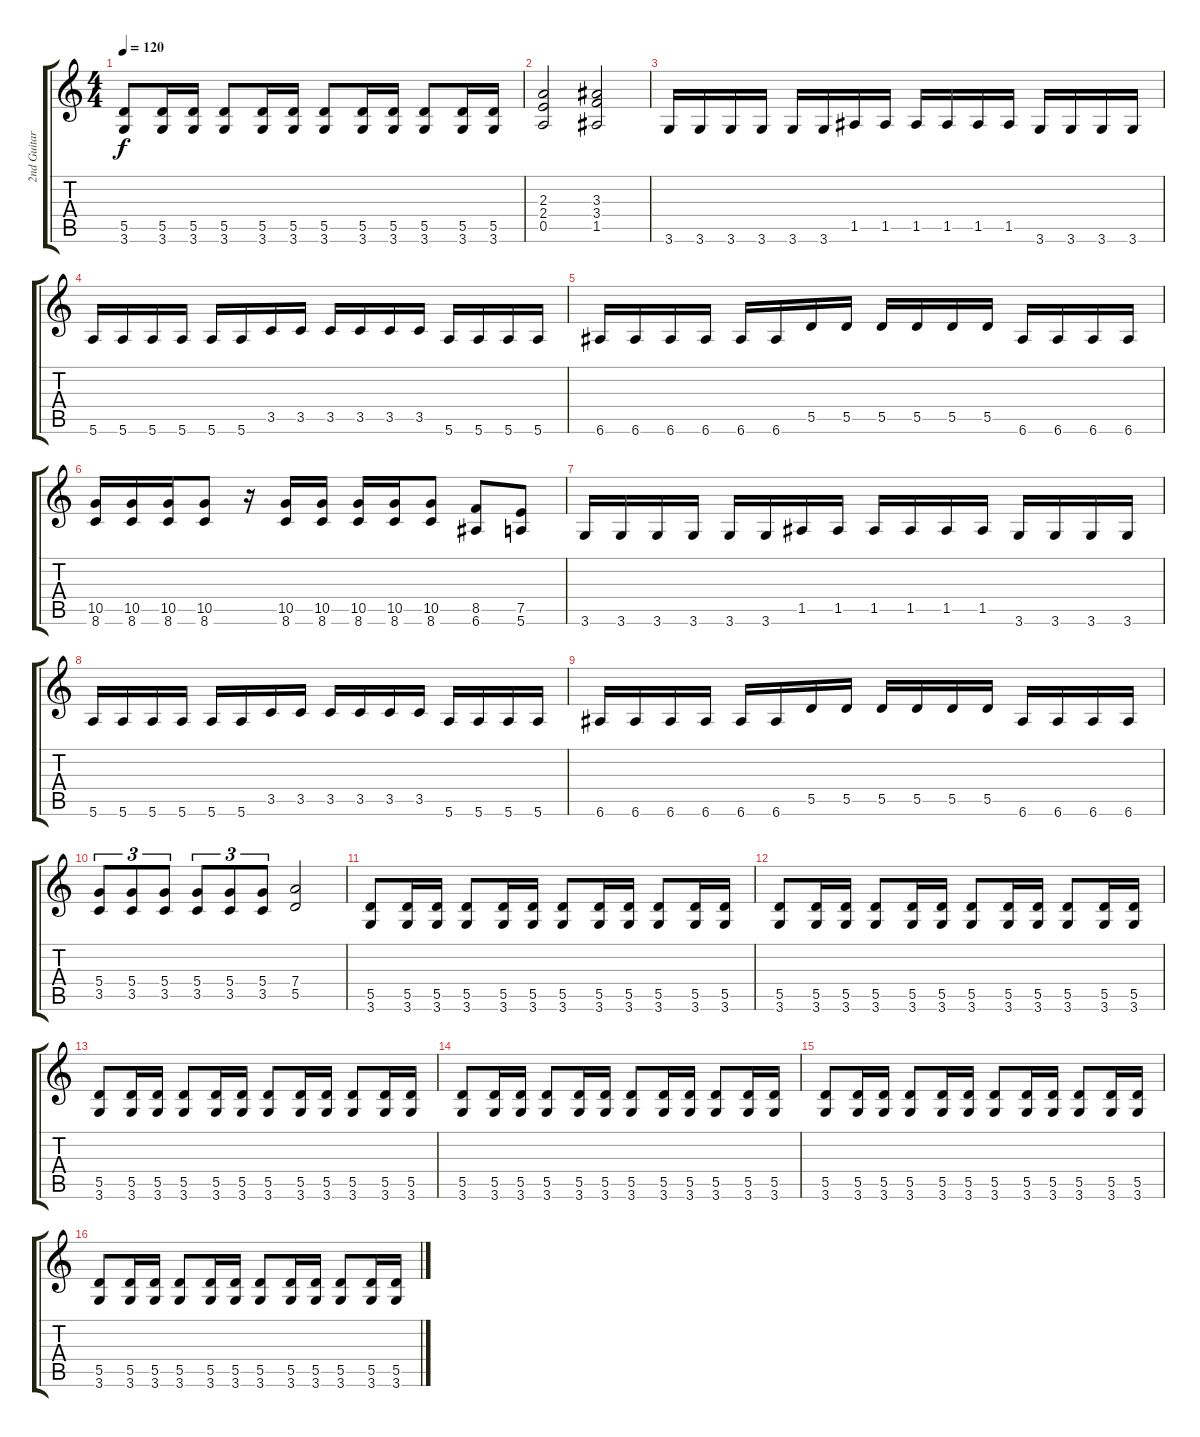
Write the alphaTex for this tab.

\track ("2nd Guitar" "2nd Guitar") {instrument distortionguitar}
\staff {score tabs}
\tuning (E4 B3 G3 D3 A2 E2) {hide}
\ts (4 4)
\tempo 120
\clef g2
\ks c
(5.5 3.6).8{dy f} (5.5 3.6).16 (5.5 3.6).16 (5.5 3.6).8 (5.5 3.6).16 (5.5 3.6).16 (5.5 3.6).8 (5.5 3.6).16 (5.5 3.6).16 (5.5 3.6).8 (5.5 3.6).16 (5.5 3.6).16 |
(2.3 2.4 0.5).2 (3.3 3.4 1.5).2 |
3.6.16 3.6.16 3.6.16 3.6.16 3.6.16 3.6.16 1.5.16 1.5.16 1.5.16 1.5.16 1.5.16 1.5.16 3.6.16 3.6.16 3.6.16 3.6.16 |
5.6.16 5.6.16 5.6.16 5.6.16 5.6.16 5.6.16 3.5.16 3.5.16 3.5.16 3.5.16 3.5.16 3.5.16 5.6.16 5.6.16 5.6.16 5.6.16 |
6.6.16 6.6.16 6.6.16 6.6.16 6.6.16 6.6.16 5.5.16 5.5.16 5.5.16 5.5.16 5.5.16 5.5.16 6.6.16 6.6.16 6.6.16 6.6.16 |
(10.5 8.6).16 (10.5 8.6).16 (10.5 8.6).16 (10.5 8.6).8 r.16 (10.5 8.6).16 (10.5 8.6).16 (10.5 8.6).16 (10.5 8.6).16 (10.5 8.6).8 (8.5 6.6).8 (7.5 5.6).8 |
3.6.16 3.6.16 3.6.16 3.6.16 3.6.16 3.6.16 1.5.16 1.5.16 1.5.16 1.5.16 1.5.16 1.5.16 3.6.16 3.6.16 3.6.16 3.6.16 |
5.6.16 5.6.16 5.6.16 5.6.16 5.6.16 5.6.16 3.5.16 3.5.16 3.5.16 3.5.16 3.5.16 3.5.16 5.6.16 5.6.16 5.6.16 5.6.16 |
6.6.16 6.6.16 6.6.16 6.6.16 6.6.16 6.6.16 5.5.16 5.5.16 5.5.16 5.5.16 5.5.16 5.5.16 6.6.16 6.6.16 6.6.16 6.6.16 |
(5.4 3.5).8{tu (3 2)} (5.4 3.5).8{tu (3 2)} (5.4 3.5).8{tu (3 2)} (5.4 3.5).8{tu (3 2)} (5.4 3.5).8{tu (3 2)} (5.4 3.5).8{tu (3 2)} (7.4 5.5).2 |
(5.5 3.6).8 (5.5 3.6).16 (5.5 3.6).16 (5.5 3.6).8 (5.5 3.6).16 (5.5 3.6).16 (5.5 3.6).8 (5.5 3.6).16 (5.5 3.6).16 (5.5 3.6).8 (5.5 3.6).16 (5.5 3.6).16 |
(5.5 3.6).8 (5.5 3.6).16 (5.5 3.6).16 (5.5 3.6).8 (5.5 3.6).16 (5.5 3.6).16 (5.5 3.6).8 (5.5 3.6).16 (5.5 3.6).16 (5.5 3.6).8 (5.5 3.6).16 (5.5 3.6).16 |
(5.5 3.6).8 (5.5 3.6).16 (5.5 3.6).16 (5.5 3.6).8 (5.5 3.6).16 (5.5 3.6).16 (5.5 3.6).8 (5.5 3.6).16 (5.5 3.6).16 (5.5 3.6).8 (5.5 3.6).16 (5.5 3.6).16 |
(5.5 3.6).8 (5.5 3.6).16 (5.5 3.6).16 (5.5 3.6).8 (5.5 3.6).16 (5.5 3.6).16 (5.5 3.6).8 (5.5 3.6).16 (5.5 3.6).16 (5.5 3.6).8 (5.5 3.6).16 (5.5 3.6).16 |
(5.5 3.6).8 (5.5 3.6).16 (5.5 3.6).16 (5.5 3.6).8 (5.5 3.6).16 (5.5 3.6).16 (5.5 3.6).8 (5.5 3.6).16 (5.5 3.6).16 (5.5 3.6).8 (5.5 3.6).16 (5.5 3.6).16 |
(5.5 3.6).8 (5.5 3.6).16 (5.5 3.6).16 (5.5 3.6).8 (5.5 3.6).16 (5.5 3.6).16 (5.5 3.6).8 (5.5 3.6).16 (5.5 3.6).16 (5.5 3.6).8 (5.5 3.6).16 (5.5 3.6).16
